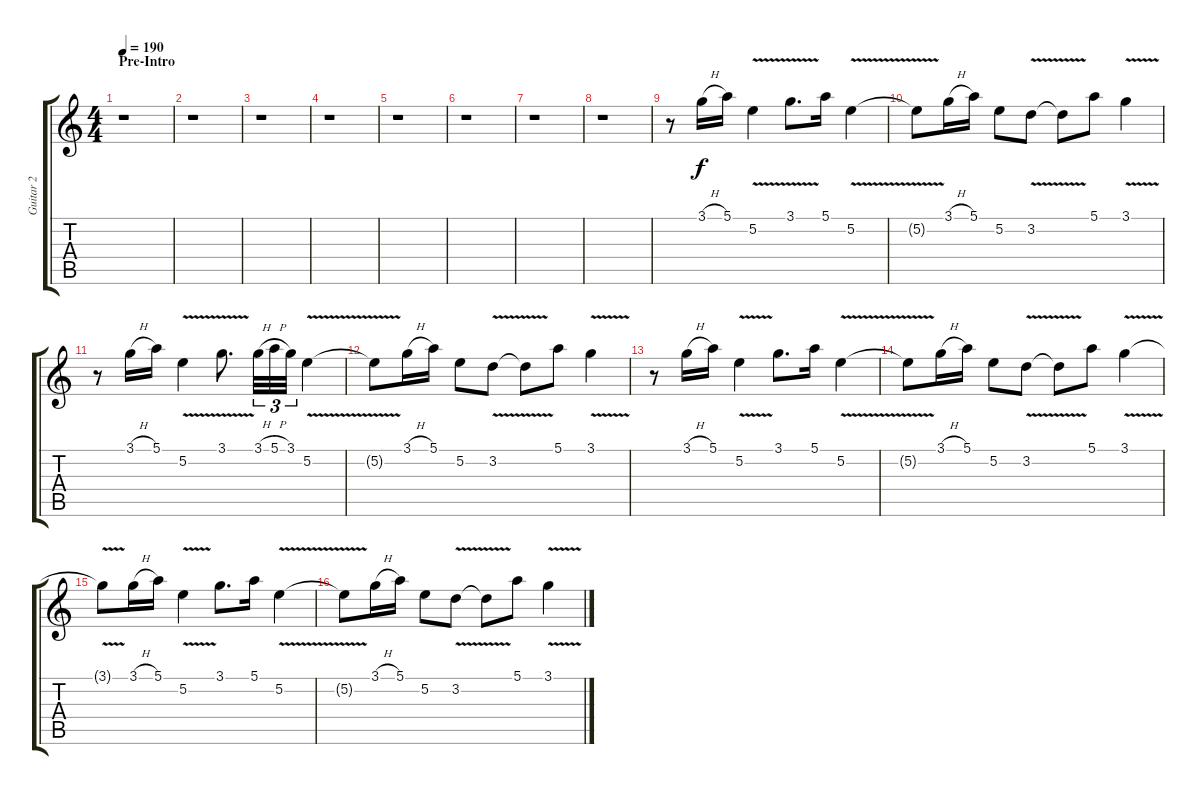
\track ("Guitar 2" "Guitar 2") {instrument distortionguitar}
\staff {score tabs}
\tuning (E4 B3 G3 D3 A2 E2) {hide}
\ts (4 4)
\section ("" "Pre-Intro")
\tempo 190
\tempo 75
\tempo 190
\clef g2
\ks c
r.1{dy f instrument distortionguitar} |
r.1 |
r.1 |
r.1 |
r.1 |
r.1 |
r.1 |
r.1 |
r.8{instrument electricguitarjazz} 3.1{h}.16 5.1.16 5.2{v}.4 3.1{v}.8{d} 5.1.16 5.2{v}.4 |
5.2{t}.8 3.1{h}.16 5.1.16 5.2.8 3.2{v}.8 3.2{t}.8 5.1.8 3.1{v}.4 |
r.8 3.1{h}.16 5.1.16 5.2{v}.4 3.1{v}.8{d} 3.1{h}.32{tu (3 2)} 5.1{h}.32{tu (3 2)} 3.1.32{tu (3 2)} 5.2{v}.4 |
5.2{t}.8 3.1{h}.16 5.1.16 5.2.8 3.2{v}.8 3.2{t}.8 5.1.8 3.1{v}.4 |
r.8{instrument distortionguitar} 3.1{h}.16 5.1.16 5.2{v}.4 3.1.8{d} 5.1.16 5.2{v}.4 |
5.2{t}.8 3.1{h}.16 5.1.16 5.2.8 3.2{v}.8 3.2{t}.8 5.1.8 3.1{v}.4 |
3.1{t}.8 3.1{h}.16 5.1.16 5.2{v}.4 3.1.8{d} 5.1.16 5.2{v}.4 |
5.2{t}.8 3.1{h}.16 5.1.16 5.2.8 3.2{v}.8 3.2{t}.8 5.1.8 3.1{v}.4
